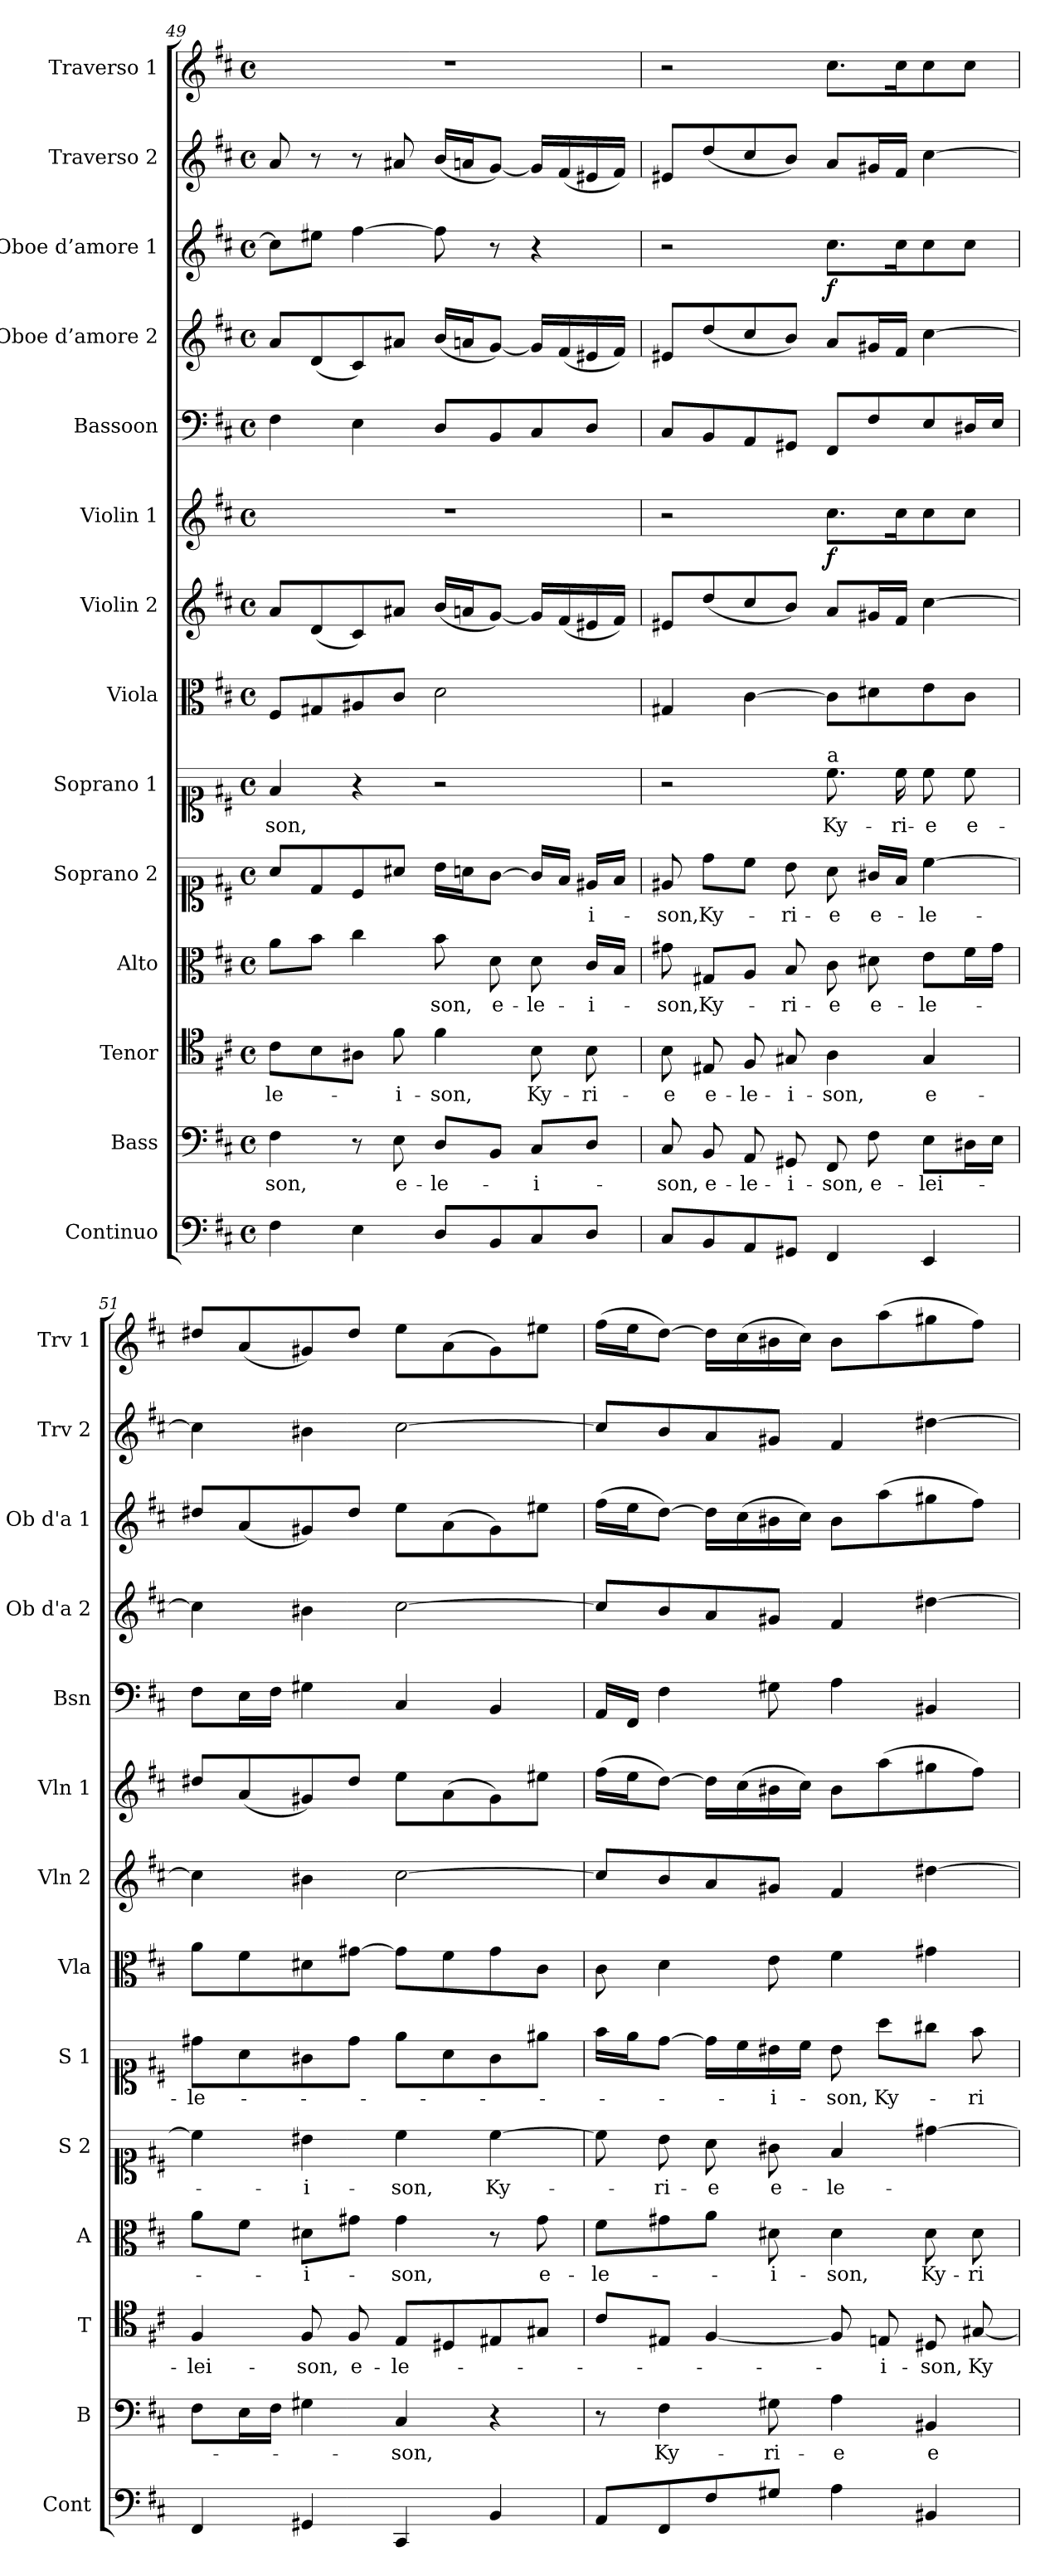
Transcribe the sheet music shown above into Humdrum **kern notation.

**kern	**kern	**text	**kern	**text	**kern	**text	**kern	**text	**kern	**text	**kern	**kern	**kern	**dynam	**kern	**kern	**kern	**dynam	**kern	**kern
*part14	*part13	*part13	*part12	*part12	*part11	*part11	*part10	*part10	*part9	*part9	*part8	*part7	*part6	*part6	*part5	*part4	*part3	*part3	*part2	*part1
*staff14	*staff13	*staff13	*staff12	*staff12	*staff11	*staff11	*staff10	*staff10	*staff9	*staff9	*staff8	*staff7	*staff6	*staff6	*staff5	*staff4	*staff3	*staff3	*staff2	*staff1
*I"Continuo	*I"Bass	*	*I"Tenor	*	*I"Alto	*	*I"Soprano 2	*	*I"Soprano 1	*	*I"Viola	*I"Violin 2	*I"Violin 1	*	*I"Bassoon	*I"Oboe d’amore 2	*I"Oboe d’amore 1	*	*I"Traverso 2	*I"Traverso 1
*I'Cont	*I'B	*	*I'T	*	*I'A	*	*I'S 2	*	*I'S 1	*	*I'Vla	*I'Vln 2	*I'Vln 1	*	*I'Bsn	*I'Ob d'a 2	*I'Ob d'a 1	*	*I'Trv 2	*I'Trv 1
*clefF4	*clefF4	*	*clefC4	*	*clefC3	*	*clefC1	*	*clefC1	*	*clefC3	*clefG2	*clefG2	*	*clefF4	*clefG2	*clefG2	*	*clefG2	*clefG2
*k[f#c#]	*k[f#c#]	*	*k[f#c#]	*	*k[f#c#]	*	*k[f#c#]	*	*k[f#c#]	*	*k[f#c#]	*k[f#c#]	*k[f#c#]	*	*k[f#c#]	*k[f#c#]	*k[f#c#]	*	*k[f#c#]	*k[f#c#]
*M4/4	*M4/4	*	*M4/4	*	*M4/4	*	*M4/4	*	*M4/4	*	*M4/4	*M4/4	*M4/4	*	*M4/4	*M4/4	*M4/4	*	*M4/4	*M4/4
*met(c)	*met(c)	*	*met(c)	*	*met(c)	*	*met(c)	*	*met(c)	*	*met(c)	*met(c)	*met(c)	*	*met(c)	*met(c)	*met(c)	*	*met(c)	*met(c)
=49	=49	=49	=49	=49	=49	=49	=49	=49	=49	=49	=49	=49	=49	=49	=49	=49	=49	=49	=49	=49
!	!	!LO:LY:b	!	!LO:LY:b	!	!	!	!	!	!LO:LY:b	!	!	!	!	!	!	!	!	!	!
4F#\	4F#\	-son,	8c#\L	-le-	8a\L	.	8a/L	.	4f#/	-son,	8F#/L	8a/L	1r	.	4F#\	8a/L	8cc#\L]	.	8a/	1r
.	.	.	8B\	.	8b\J	.	8d/	.	.	.	8G#X/	(8d/	.	.	.	(8d/	8ee#X\J	.	8r	.
4E\	8r	.	8A#X\J	.	4cc#\	.	8c#/	.	4r	.	8A#X/	8c#/)	.	.	4E\	8c#/)	[4ff#\	.	8r	.
!	!	!LO:LY:b	!	!LO:LY:b	!	!	!	!	!	!	!	!	!	!	!	!	!	!	!	!
.	8E\	e-	8f#\	-i-	.	.	8a#X/J	.	.	.	8c#/J	8a#X/J	.	.	.	8a#X/J	.	.	8a#X/	.
!	!	!LO:LY:b	!	!LO:LY:b	!	!LO:LY:b	!	!	!	!	!	!	!	!	!	!	!	!	!	!
8D/L	8D/L	-le-	4f#\	-son,	8b\	-son,	16b\LL	.	2r	.	2d\	(16b/LL	.	.	8D/L	(16b/LL	8ff#\]	.	(16b/LL	.
.	.	.	.	.	.	.	16an\J	.	.	.	.	16an/J	.	.	.	16an/J	.	.	16an/J	.
!	!	!	!	!	!	!LO:LY:b	!	!	!	!	!	!	!	!	!	!	!	!	!	!
8BB/	8BB/J	.	.	.	8d\	e-	[8g\J	.	.	.	.	[8g/J)	.	.	8BB/	[8g/J)	8r	.	[8g/J)	.
!	!	!LO:LY:b	!	!LO:LY:b	!	!LO:LY:b	!	!	!	!	!	!	!	!	!	!	!	!	!	!
8C#/	8C#/L	-i-	8B\	Ky-	8d\	-le-	16g/LL]	.	.	.	.	16g/LL]	.	.	8C#/	16g/LL]	4r	.	16g/LL]	.
.	.	.	.	.	.	.	16f#/JJ	.	.	.	.	(16f#/	.	.	.	(16f#/	.	.	(16f#/	.
!	!	!	!	!LO:LY:b	!	!LO:LY:b	!	!LO:LY:b	!	!	!	!	!	!	!	!	!	!	!	!
8D/J	8D/J	.	8B\	-ri-	16c#/LL	-i-	16e#X/LL	i-	.	.	.	16e#X/	.	.	8D/J	16e#X/	.	.	16e#X/	.
.	.	.	.	.	16B/JJ	.	16f#/JJ	.	.	.	.	16f#/JJ)	.	.	.	16f#/JJ)	.	.	16f#/JJ)	.
!!LO:PB:g=z
=50	=50	=50	=50	=50	=50	=50	=50	=50	=50	=50	=50	=50	=50	=50	=50	=50	=50	=50	=50	=50
!	!	!LO:LY:b	!	!LO:LY:b	!	!LO:LY:b	!	!LO:LY:b	!	!	!	!	!	!	!	!	!	!	!	!
8C#/L	8C#/	-son,	8B\	-e	8g#X\	-son,	8e#X/	-son,	2r	.	4G#X/	8e#X/L	2r	.	8C#/L	8e#X/L	2r	.	8e#X/L	2r
!	!	!LO:LY:b	!	!LO:LY:b	!	!LO:LY:b	!	!LO:LY:b	!	!	!	!	!	!	!	!	!	!	!	!
8BB/	8BB/	e-	8E#X/	e-	8G#X/L	Ky-	8dd\L	Ky-	.	.	.	(8dd/	.	.	8BB/	(8dd/	.	.	(8dd/	.
!	!	!LO:LY:b	!	!LO:LY:b	!	!	!	!	!	!	!	!	!	!	!	!	!	!	!	!
8AA/	8AA/	-le-	8F#/	-le-	8A/J	.	8cc#\J	.	.	.	[4c#\	8cc#/	.	.	8AA/	8cc#/	.	.	8cc#/	.
!	!	!LO:LY:b	!	!LO:LY:b	!	!LO:LY:b	!	!LO:LY:b	!	!	!	!	!	!	!	!	!	!	!	!
8GG#X/J	8GG#X/	-i-	8G#X/	-i-	8B/	-ri-	8b\	-ri-	.	.	.	8b/J)	.	.	8GG#X/J	8b/J)	.	.	8b/J)	.
!	!	!	!	!	!	!	!	!	!LO:TX:a:t=a	!	!	!	!	!	!	!	!	!	!	!
!	!	!LO:LY:b	!	!LO:LY:b	!	!LO:LY:b	!	!LO:LY:b	!	!LO:LY:b	!	!	!	!LO:DY:b	!	!	!	!LO:DY:b	!	!
4FF#/	8FF#/	-son,	4A\	-son,	8c#\	-e	8a\	-e	8.cc#\	Ky-	8c#\L]	8a/L	8.cc#\L	f	8FF#/L	8a/L	8.cc#\L	f	8a/L	8.cc#\L
!	!	!LO:LY:b	!	!	!	!LO:LY:b	!	!LO:LY:b	!	!	!	!	!	!	!	!	!	!	!	!
.	8F#\	e-	.	.	8d#X\	e-	16g#X/LL	e-	.	.	8d#X\	16g#X/L	.	.	8F#/	16g#X/L	.	.	16g#X/L	.
!	!	!	!	!	!	!	!	!	!	!LO:LY:b	!	!	!	!	!	!	!	!	!	!
.	.	.	.	.	.	.	16f#/JJ	.	16cc#\	-ri-	.	16f#/JJ	16cc#\K	.	.	16f#/JJ	16cc#\K	.	16f#/JJ	16cc#\K
!	!	!LO:LY:b	!	!LO:LY:b	!	!LO:LY:b	!	!LO:LY:b	!	!LO:LY:b	!	!	!	!	!	!	!	!	!	!
4EE/	8E\L	-lei-	4G#/	e-	8e\L	-le-	[4cc#\	-le-	8cc#\	-e	8e\	[4cc#\	8cc#\	.	8E/	[4cc#\	8cc#\	.	[4cc#\	8cc#\
!	!	!	!	!	!	!	!	!	!	!LO:LY:b	!	!	!	!	!	!	!	!	!	!
.	16D#X\L	.	.	.	16f#\L	.	.	.	8cc#\	e-	8c#\J	.	8cc#\J	.	16D#X/L	.	8cc#\J	.	.	8cc#\J
.	16E\JJ	.	.	.	16g#\JJ	.	.	.	.	.	.	.	.	.	16E/JJ	.	.	.	.	.
=51	=51	=51	=51	=51	=51	=51	=51	=51	=51	=51	=51	=51	=51	=51	=51	=51	=51	=51	=51	=51
!	!	!	!	!LO:LY:b	!	!	!	!	!	!LO:LY:b	!	!	!	!	!	!	!	!	!	!
4FF#/	8F#\L	.	4F#/	-lei-	8a\L	.	4cc#\]	.	8dd#X\L	-le-	8a\L	4cc#\]	8dd#X/L	.	8F#\L	4cc#\]	8dd#X/L	.	4cc#\]	8dd#X/L
.	16E\L	.	.	.	8f#\J	.	.	.	8a\	.	8f#\	.	(8a/	.	16E\L	.	(8a/	.	.	(8a/
.	16F#\JJ	.	.	.	.	.	.	.	.	.	.	.	.	.	16F#\JJ	.	.	.	.	.
!	!	!	!	!LO:LY:b	!	!LO:LY:b	!	!LO:LY:b	!	!	!	!	!	!	!	!	!	!	!	!
4GG#X/	4G#X\	.	8F#/	-son,	8d#X\L	-i-	4b#X\	-i-	8g#X\	.	8d#X\	4b#X\	8g#X/)	.	4G#X\	4b#X\	8g#X/)	.	4b#X\	8g#X/)
!	!	!	!	!LO:LY:b	!	!	!	!	!	!	!	!	!	!	!	!	!	!	!	!
.	.	.	8F#/	e-	8g#X\J	.	.	.	8dd#\J	.	[8g#X\J	.	8dd#/J	.	.	.	8dd#/J	.	.	8dd#/J
!	!	!LO:LY:b	!	!LO:LY:b	!	!LO:LY:b	!	!LO:LY:b	!	!	!	!	!	!	!	!	!	!	!	!
4CC#/	4C#/	-son,	8E/L	-le-	4g#\	-son,	4cc#\	-son,	8ee\L	.	8g#\L]	[2cc#\	8ee\L	.	4C#/	[2cc#\	8ee\L	.	[2cc#\	8ee\L
.	.	.	8D#X/	.	.	.	.	.	8a\	.	8f#\	.	(8a\	.	.	.	(8a\	.	.	(8a\
!	!	!	!	!	!	!	!	!LO:LY:b	!	!	!	!	!	!	!	!	!	!	!	!
4BB/	4r	.	8E#X/	.	8r	.	[4cc#\	Ky-	8g#\	.	8g#\	.	8g#\)	.	4BB/	.	8g#\)	.	.	8g#\)
!	!	!	!	!	!	!LO:LY:b	!	!	!	!	!	!	!	!	!	!	!	!	!	!
.	.	.	8G#X/J	.	8g#\	e-	.	.	8ee#X\J	.	8c#\J	.	8ee#X\J	.	.	.	8ee#X\J	.	.	8ee#X\J
=52	=52	=52	=52	=52	=52	=52	=52	=52	=52	=52	=52	=52	=52	=52	=52	=52	=52	=52	=52	=52
!	!	!	!	!	!	!LO:LY:b	!	!	!	!	!	!	!	!	!	!	!	!	!	!
8AA/L	8r	.	8c#/L	.	8f#\L	-le-	8cc#\]	.	16ff#\LL	.	8c#\	8cc#/L]	(16ff#\LL	.	16AA/LL	8cc#/L]	(16ff#\LL	.	8cc#/L]	(16ff#\LL
.	.	.	.	.	.	.	.	.	16ee\J	.	.	.	16ee\J	.	16FF#/JJ	.	16ee\J	.	.	16ee\J
!	!	!LO:LY:b	!	!	!	!	!	!LO:LY:b	!	!	!	!	!	!	!	!	!	!	!	!
8FF#/	4F#\	Ky-	8E#X/J	.	8g#X\	.	8b\	-ri-	[8dd\J	.	4d\	8b/	[8dd\J)	.	4F#\	8b/	[8dd\J)	.	8b/	[8dd\J)
!	!	!	!	!	!	!	!	!LO:LY:b	!	!	!	!	!	!	!	!	!	!	!	!
8F#/	.	.	[4F#/	.	8a\J	.	8a\	-e	16dd\LL]	.	.	8a/	16dd\LL]	.	.	8a/	16dd\LL]	.	8a/	16dd\LL]
.	.	.	.	.	.	.	.	.	16cc#\	.	.	.	(16cc#\	.	.	.	(16cc#\	.	.	(16cc#\
!	!	!LO:LY:b	!	!	!	!LO:LY:b	!	!LO:LY:b	!	!LO:LY:b	!	!	!	!	!	!	!	!	!	!
8G#X/J	8G#X\	-ri-	.	.	8d#X\	-i-	8g#X\	e-	16b#X\	-i-	8e\	8g#X/J	16b#X\	.	8G#X\	8g#X/J	16b#X\	.	8g#X/J	16b#X\
.	.	.	.	.	.	.	.	.	16cc#\JJ	.	.	.	16cc#\JJ)	.	.	.	16cc#\JJ)	.	.	16cc#\JJ)
!	!	!LO:LY:b	!	!	!	!LO:LY:b	!	!LO:LY:b	!	!LO:LY:b	!	!	!	!	!	!	!	!	!	!
4A\	4A\	-e	8F#/]	.	4d#\	-son,	4f#/	-le-	8b#\	-son,	4f#\	4f#/	8b#\L	.	4A\	4f#/	8b#\L	.	4f#/	8b#\L
!	!	!	!	!LO:LY:b	!	!	!	!	!	!LO:LY:b	!	!	!	!	!	!	!	!	!	!
.	.	.	8En/	-i-	.	.	.	.	8aa\L	Ky-	.	.	(8aa\	.	.	.	(8aa\	.	.	(8aa\
!	!	!LO:LY:b	!	!LO:LY:b	!	!LO:LY:b	!	!	!	!	!	!	!	!	!	!	!	!	!	!
4BB#X/	4BB#X/	e-	8D#X/	-son,	8d#\	Ky-	[4dd#X\	.	8gg#X\J	.	4g#X\	[4dd#X\	8gg#X\	.	4BB#X/	[4dd#X\	8gg#X\	.	[4dd#X\	8gg#X\
!	!	!	!	!LO:LY:b	!	!LO:LY:b	!	!	!	!LO:LY:b	!	!	!	!	!	!	!	!	!	!
.	.	.	[8G#X/	Ky-	8d#\	-ri-	.	.	8ff#\	-ri-	.	.	8ff#\J)	.	.	.	8ff#\J)	.	.	8ff#\J)
=	=	=	=	=	=	=	=	=	=	=	=	=	=	=	=	=	=	=	=	=
*-	*-	*-	*-	*-	*-	*-	*-	*-	*-	*-	*-	*-	*-	*-	*-	*-	*-	*-	*-	*-
